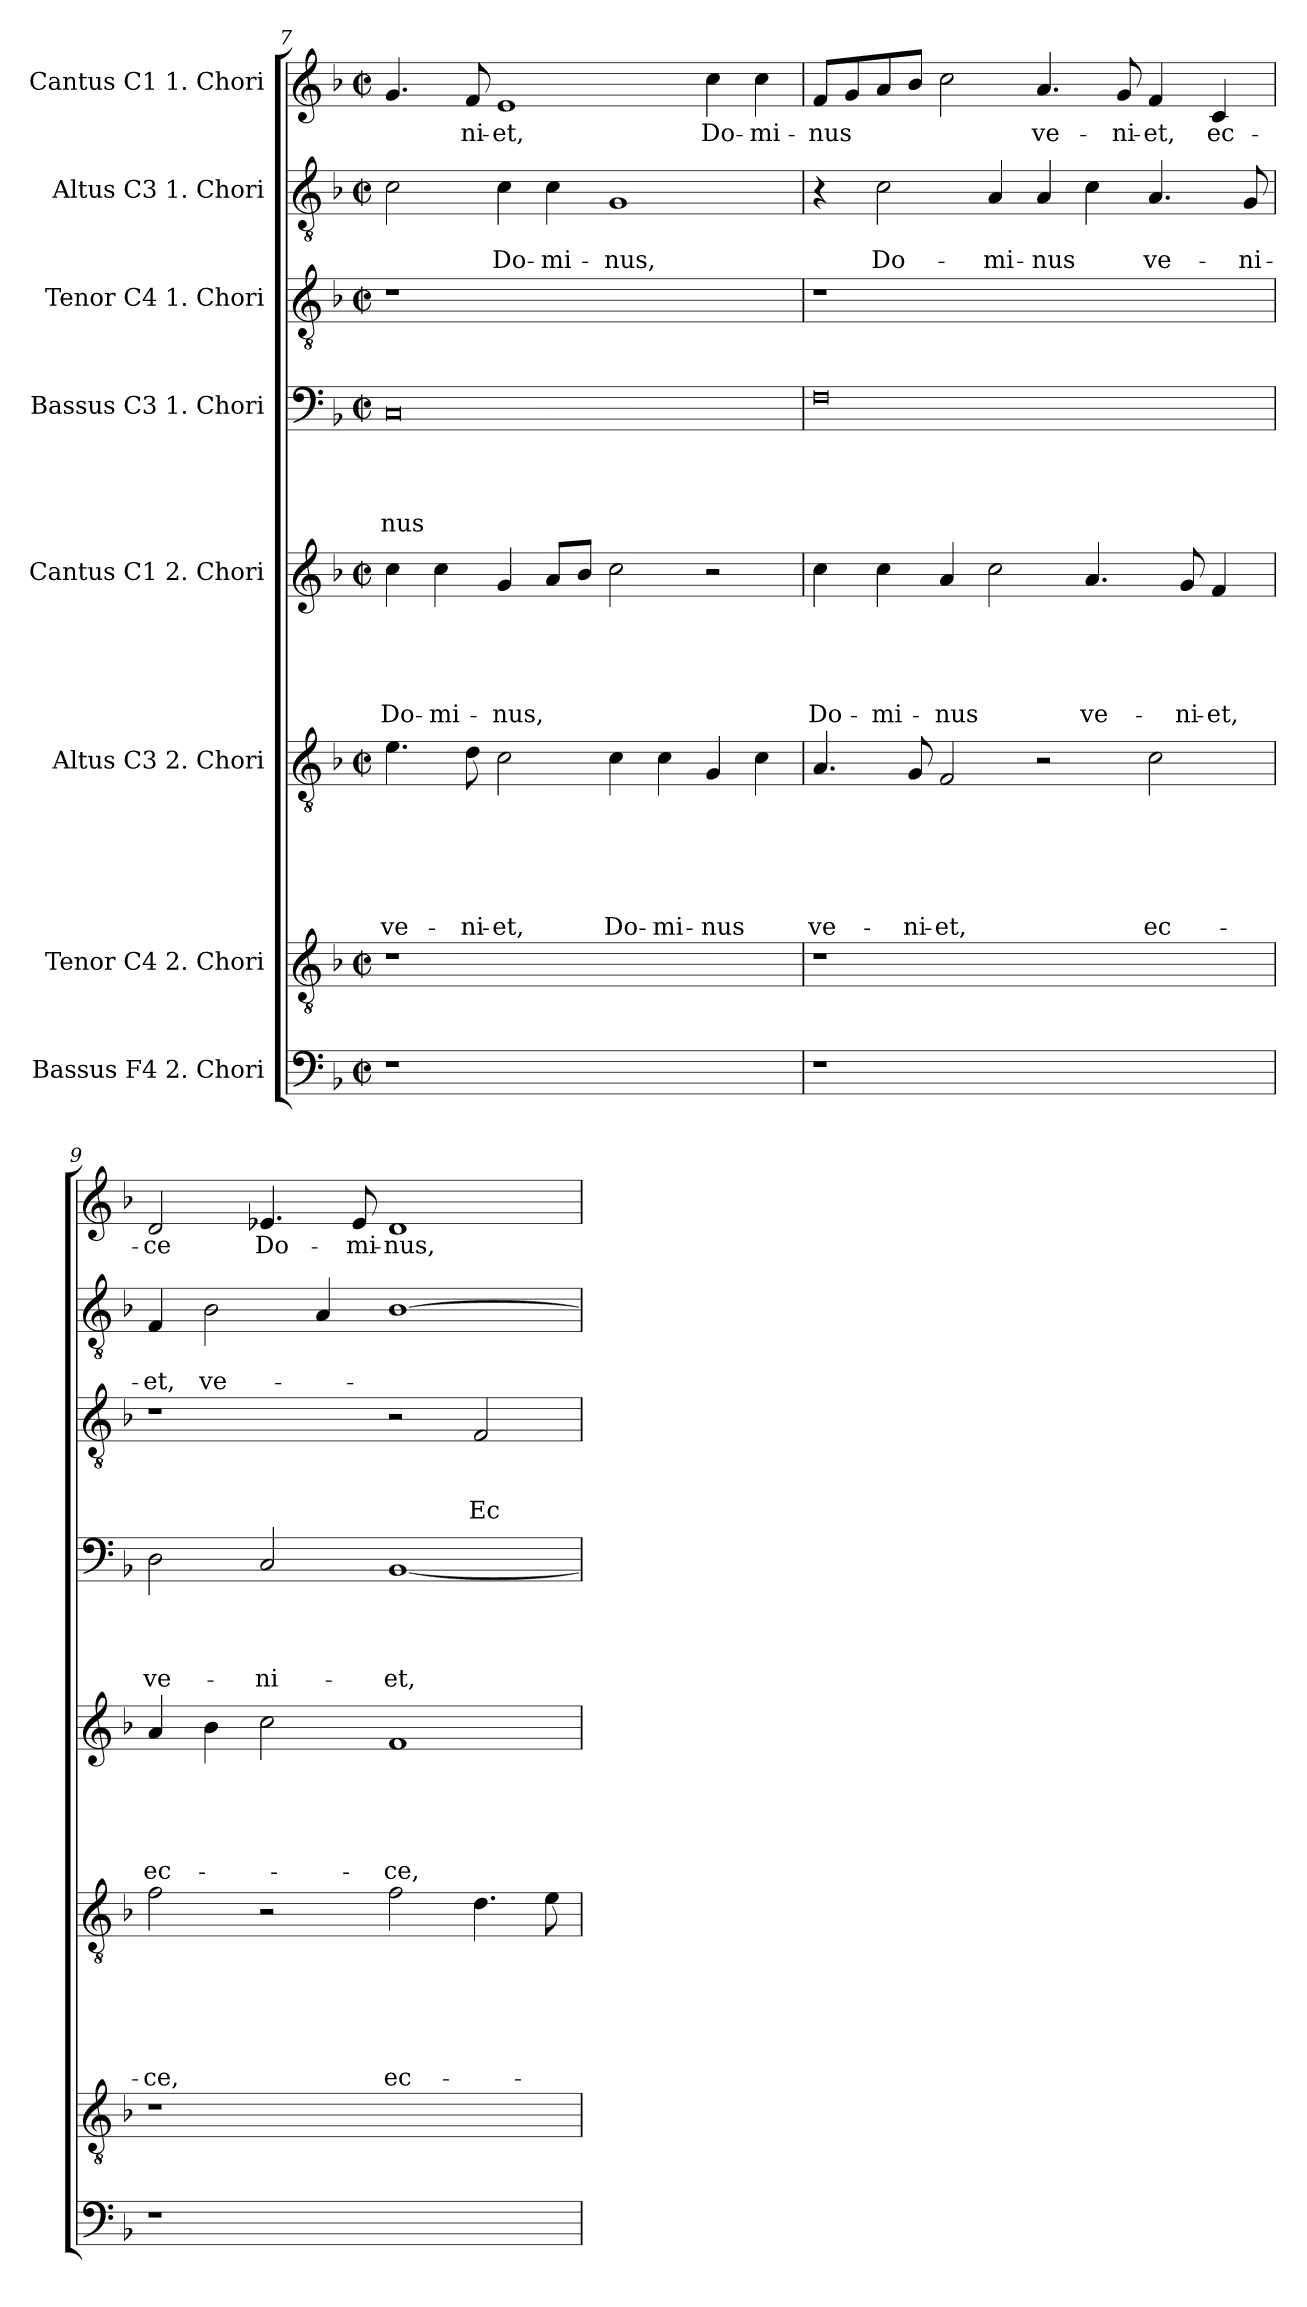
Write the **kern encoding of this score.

**kern	**kern	**kern	**text	**text	**text	**text	**text	**text	**kern	**text	**text	**text	**text	**text	**kern	**text	**text	**text	**text	**kern	**text	**text	**text	**kern	**text	**text	**kern	**text
*part8	*part7	*part6	*part6	*part6	*part6	*part6	*part6	*part6	*part5	*part5	*part5	*part5	*part5	*part5	*part4	*part4	*part4	*part4	*part4	*part3	*part3	*part3	*part3	*part2	*part2	*part2	*part1	*part1
*staff8	*staff7	*staff6	*staff6	*staff6	*staff6	*staff6	*staff6	*staff6	*staff5	*staff5	*staff5	*staff5	*staff5	*staff5	*staff4	*staff4	*staff4	*staff4	*staff4	*staff3	*staff3	*staff3	*staff3	*staff2	*staff2	*staff2	*staff1	*staff1
*I"Bassus F4 2. Chori	*I"Tenor C4 2. Chori	*I"Altus C3 2. Chori	*	*	*	*	*	*	*I"Cantus C1 2. Chori	*	*	*	*	*	*I"Bassus C3 1. Chori	*	*	*	*	*I"Tenor C4 1. Chori	*	*	*	*I"Altus C3 1. Chori	*	*	*I"Cantus C1 1. Chori	*
*clefF4	*clefGv2	*clefGv2	*	*	*	*	*	*	*clefG2	*	*	*	*	*	*clefF4	*	*	*	*	*clefGv2	*	*	*	*clefGv2	*	*	*clefG2	*
*k[b-]	*k[b-]	*k[b-]	*	*	*	*	*	*	*k[b-]	*	*	*	*	*	*k[b-]	*	*	*	*	*k[b-]	*	*	*	*k[b-]	*	*	*k[b-]	*
*F:	*F:	*F:	*	*	*	*	*	*	*F:	*	*	*	*	*	*F:	*	*	*	*	*F:	*	*	*	*F:	*	*	*F:	*
*M2/2	*M2/2	*M2/2	*	*	*	*	*	*	*M2/2	*	*	*	*	*	*M2/2	*	*	*	*	*M2/2	*	*	*	*M2/2	*	*	*M2/2	*
*met(c|)	*met(c|)	*met(c|)	*	*	*	*	*	*	*met(c|)	*	*	*	*	*	*met(c|)	*	*	*	*	*met(c|)	*	*	*	*met(c|)	*	*	*met(c|)	*
=7	=7	=7	=7	=7	=7	=7	=7	=7	=7	=7	=7	=7	=7	=7	=7	=7	=7	=7	=7	=7	=7	=7	=7	=7	=7	=7	=7	=7
1r	1r	4.e\	.	.	.	.	.	ve-	4cc\	.	.	.	.	Do-	0C	.	.	.	-nus	1r	.	.	.	2c\	.	.	4.g/	.
.	.	.	.	.	.	.	.	.	4cc\	.	.	.	.	-mi-	.	.	.	.	.	.	.	.	.	.	.	.	.	.
.	.	8d\	.	.	.	.	.	-ni-	.	.	.	.	.	.	.	.	.	.	.	.	.	.	.	.	.	.	8f/	-ni-
.	.	2c\	.	.	.	.	.	-et,	4g/	.	.	.	.	-nus,	.	.	.	.	.	.	.	.	.	4c\	.	Do-	1e	-et,
.	.	.	.	.	.	.	.	.	8a/L	.	.	.	.	.	.	.	.	.	.	.	.	.	.	4c\	.	-mi-	.	.
.	.	.	.	.	.	.	.	.	8b-/J	.	.	.	.	.	.	.	.	.	.	.	.	.	.	.	.	.	.	.
1ryy	1ryy	4c\	.	.	.	.	.	Do-	2cc\	.	.	.	.	.	.	.	.	.	.	1ryy	.	.	.	1G	.	-nus,	.	.
.	.	4c\	.	.	.	.	.	-mi-	.	.	.	.	.	.	.	.	.	.	.	.	.	.	.	.	.	.	.	.
.	.	4G/	.	.	.	.	.	-nus	2r	.	.	.	.	.	.	.	.	.	.	.	.	.	.	.	.	.	4cc\	Do-
.	.	4c\	.	.	.	.	.	.	.	.	.	.	.	.	.	.	.	.	.	.	.	.	.	.	.	.	4cc\	-mi-
=8	=8	=8	=8	=8	=8	=8	=8	=8	=8	=8	=8	=8	=8	=8	=8	=8	=8	=8	=8	=8	=8	=8	=8	=8	=8	=8	=8	=8
1r	1r	4.A/	.	.	.	.	.	ve-	4cc\	.	.	.	.	Do-	0F	.	.	.	.	1r	.	.	.	4r	.	.	8f/L	-nus
.	.	.	.	.	.	.	.	.	.	.	.	.	.	.	.	.	.	.	.	.	.	.	.	.	.	.	8g/	.
.	.	.	.	.	.	.	.	.	4cc\	.	.	.	.	-mi-	.	.	.	.	.	.	.	.	.	2c\	.	Do-	8a/	.
.	.	8G/	.	.	.	.	.	-ni-	.	.	.	.	.	.	.	.	.	.	.	.	.	.	.	.	.	.	8b-/J	.
.	.	2F/	.	.	.	.	.	-et,	4a/	.	.	.	.	-nus	.	.	.	.	.	.	.	.	.	.	.	.	2cc\	.
.	.	.	.	.	.	.	.	.	2cc\	.	.	.	.	.	.	.	.	.	.	.	.	.	.	4A/	.	-mi-	.	.
1ryy	1ryy	2r	.	.	.	.	.	.	.	.	.	.	.	.	.	.	.	.	.	1ryy	.	.	.	4A/	.	-nus	4.a/	ve-
.	.	.	.	.	.	.	.	.	4.a/	.	.	.	.	ve-	.	.	.	.	.	.	.	.	.	4c\	.	.	.	.
.	.	.	.	.	.	.	.	.	.	.	.	.	.	.	.	.	.	.	.	.	.	.	.	.	.	.	8g/	-ni-
.	.	2c\	.	.	.	.	.	ec-	.	.	.	.	.	.	.	.	.	.	.	.	.	.	.	4.A/	.	ve-	4f/	-et,
.	.	.	.	.	.	.	.	.	8g/	.	.	.	.	-ni-	.	.	.	.	.	.	.	.	.	.	.	.	.	.
.	.	.	.	.	.	.	.	.	4f/	.	.	.	.	-et,	.	.	.	.	.	.	.	.	.	.	.	.	4c/	ec-
.	.	.	.	.	.	.	.	.	.	.	.	.	.	.	.	.	.	.	.	.	.	.	.	8G/	.	-ni-	.	.
!!LO:PB:g=z
=9	=9	=9	=9	=9	=9	=9	=9	=9	=9	=9	=9	=9	=9	=9	=9	=9	=9	=9	=9	=9	=9	=9	=9	=9	=9	=9	=9	=9
1r	1r	2f\	.	.	.	.	.	-ce,	4a/	.	.	.	.	ec-	2D\	.	.	.	ve-	1r	.	.	.	4F/	.	-et,	2d/	-ce
.	.	.	.	.	.	.	.	.	4b-\	.	.	.	.	.	.	.	.	.	.	.	.	.	.	2B-\	.	ve-	.	.
.	.	2r	.	.	.	.	.	.	2cc\	.	.	.	.	.	2C/	.	.	.	-ni-	.	.	.	.	.	.	.	4.e-X/	Do-
.	.	.	.	.	.	.	.	.	.	.	.	.	.	.	.	.	.	.	.	.	.	.	.	4A/	.	.	.	.
.	.	.	.	.	.	.	.	.	.	.	.	.	.	.	.	.	.	.	.	.	.	.	.	.	.	.	8e-/	-mi-
1ryy	1ryy	2f\	.	.	.	.	.	ec-	1f	.	.	.	.	-ce,	[1BB-	.	.	.	-et,	2r	.	.	.	[1B-	.	.	1d	-nus,
.	.	4.d\	.	.	.	.	.	.	.	.	.	.	.	.	.	.	.	.	.	2F/	.	.	Ec-	.	.	.	.	.
.	.	8e\	.	.	.	.	.	.	.	.	.	.	.	.	.	.	.	.	.	.	.	.	.	.	.	.	.	.
=	=	=	=	=	=	=	=	=	=	=	=	=	=	=	=	=	=	=	=	=	=	=	=	=	=	=	=	=
*-	*-	*-	*-	*-	*-	*-	*-	*-	*-	*-	*-	*-	*-	*-	*-	*-	*-	*-	*-	*-	*-	*-	*-	*-	*-	*-	*-	*-
